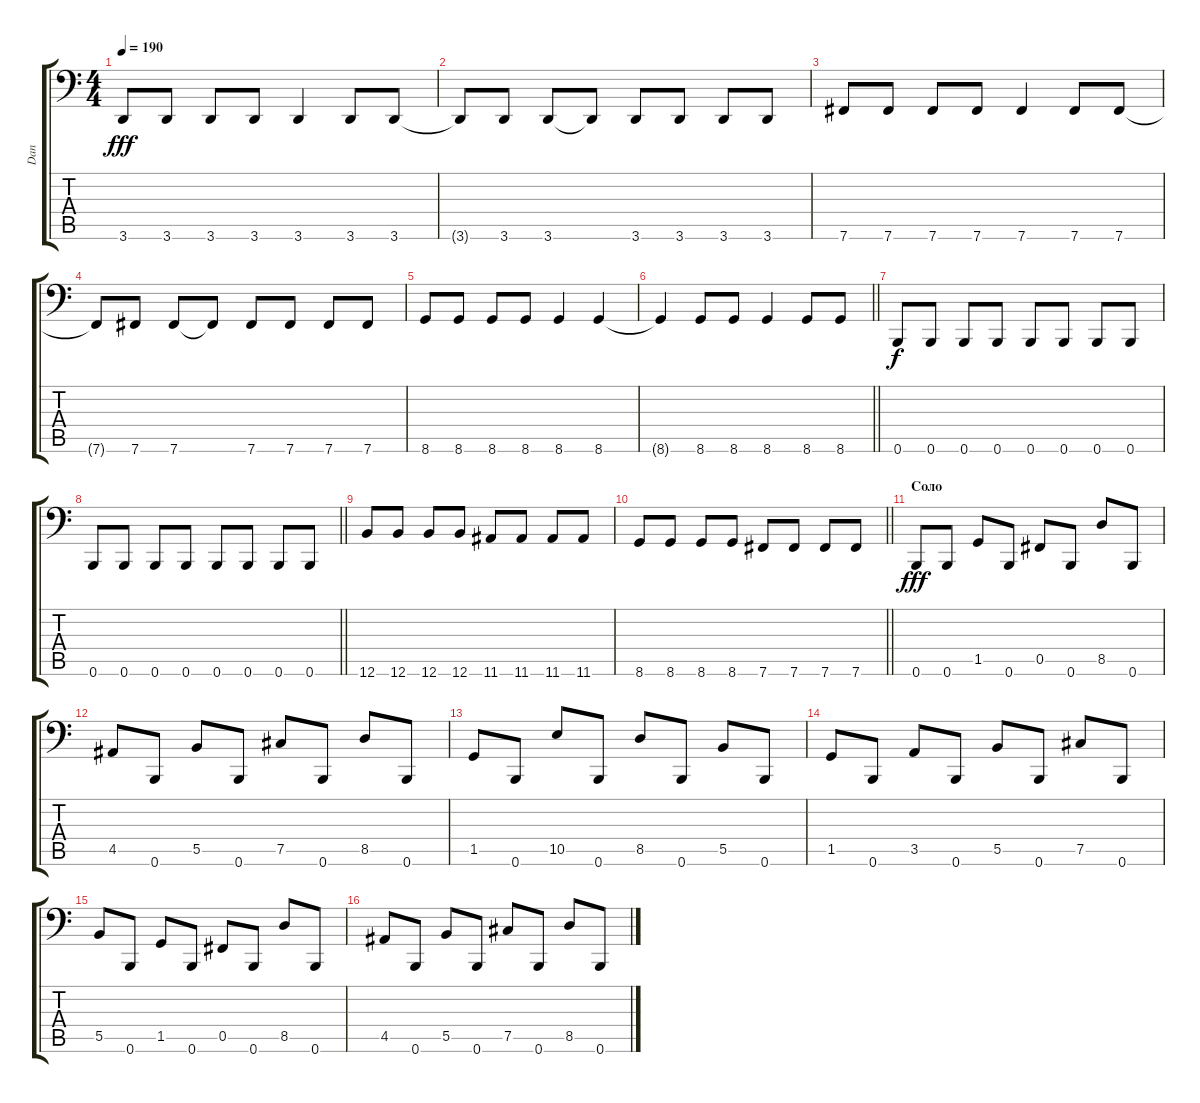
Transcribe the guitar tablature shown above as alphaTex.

\track ("Dan" "Dan") {instrument electricbassfinger}
\staff {score tabs}
\tuning (Db3 Ab2 E2 B1 Gb1 B0) {hide}
\ts (4 4)
\tempo 190
\clef f4
\ks c
3.6.8{dy fff} 3.6.8 3.6.8 3.6.8 3.6.4 3.6.8 3.6.8 |
3.6{t}.8 3.6.8 3.6.8 3.6{t}.8 3.6.8 3.6.8 3.6.8 3.6.8 |
7.6.8 7.6.8 7.6.8 7.6.8 7.6.4 7.6.8 7.6.8 |
7.6{t}.8 7.6.8 7.6.8 7.6{t}.8 7.6.8 7.6.8 7.6.8 7.6.8 |
8.6.8 8.6.8 8.6.8 8.6.8 8.6.4 8.6.4 |
\barLineRight lightlight
8.6{t}.4 8.6.8 8.6.8 8.6.4 8.6.8 8.6.8 |
\section ("" "")
0.6.8{dy f} 0.6.8 0.6.8 0.6.8 0.6.8 0.6.8 0.6.8 0.6.8 |
\barLineRight lightlight
0.6.8 0.6.8 0.6.8 0.6.8 0.6.8 0.6.8 0.6.8 0.6.8 |
12.6.8 12.6.8 12.6.8 12.6.8 11.6.8 11.6.8 11.6.8 11.6.8 |
\barLineRight lightlight
8.6.8 8.6.8 8.6.8 8.6.8 7.6.8 7.6.8 7.6.8 7.6.8 |
\section ("" "Соло")
0.6.8{dy fff} 0.6.8 1.5.8 0.6.8 0.5.8 0.6.8 8.5.8 0.6.8 |
4.5.8 0.6.8 5.5.8 0.6.8 7.5.8 0.6.8 8.5.8 0.6.8 |
1.5.8 0.6.8 10.5.8 0.6.8 8.5.8 0.6.8 5.5.8 0.6.8 |
1.5.8 0.6.8 3.5.8 0.6.8 5.5.8 0.6.8 7.5.8 0.6.8 |
5.5.8 0.6.8 1.5.8 0.6.8 0.5.8 0.6.8 8.5.8 0.6.8 |
4.5.8 0.6.8 5.5.8 0.6.8 7.5.8 0.6.8 8.5.8 0.6.8
